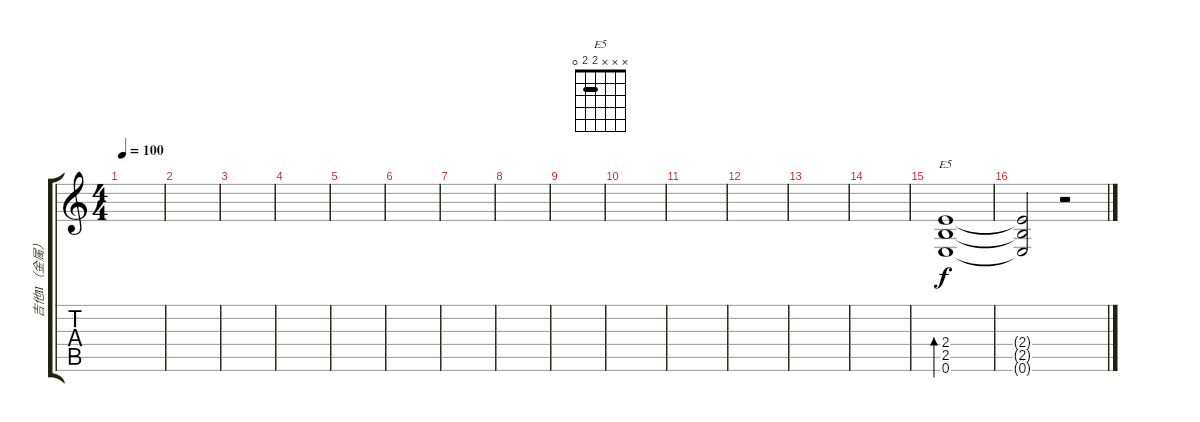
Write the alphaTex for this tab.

\track ("吉他Ⅱ（金属）" "吉他Ⅱ（金属）") {instrument distortionguitar}
\staff {score tabs}
\tuning (E4 B3 G3 D3 A2 E2) {hide}
\chord ("E5" x x x 2 2 0) {barre 2}
\ts (4 4)
\tempo 100
\clef g2
\ks c
|
|
|
|
|
|
|
|
|
|
|
|
|
|
(2.4 2.5 0.6).1{bd 60 ch "E5"} |
(2.4{t} 2.5{t} 0.6{t}).2 r.2
